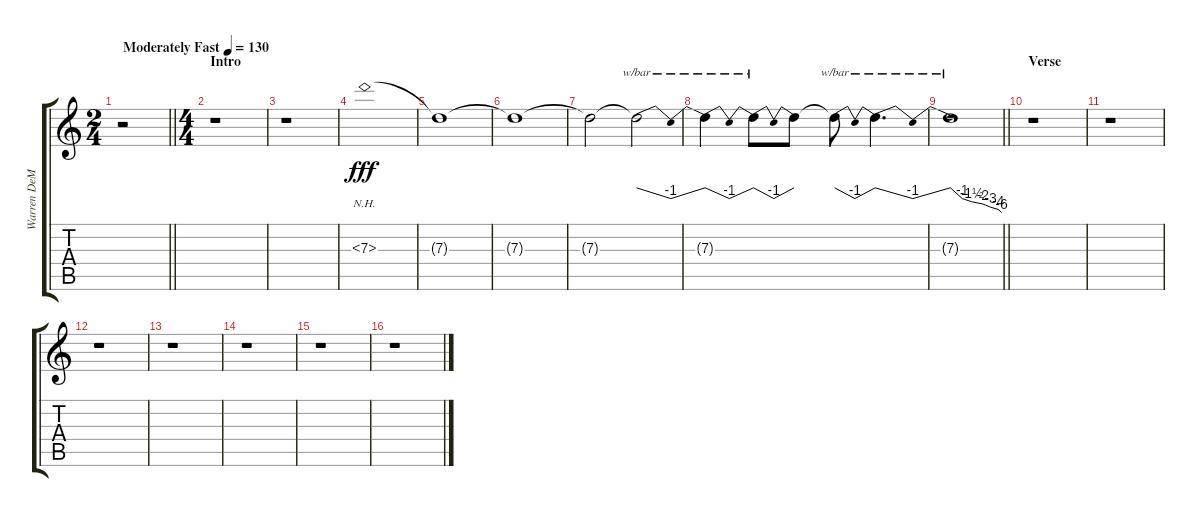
\track ("Warren DeMartini - Lead Guitar" "Warren DeM") {instrument distortionguitar}
\staff {score tabs}
\tuning (E4 B3 G3 D3 A2 D2) {hide}
\ts (2 4)
\tempo (130 "Moderately Fast")
\clef g2
\barLineRight lightlight
\ks c
r.2{dy fff instrument distortionguitar} |
\ts (4 4)
\section ("" "Intro")
r.1 |
r.1 |
7.3{nh}.1 |
7.3{t}.1 |
7.3{t}.1 |
7.3{t}.2 7.3{t}.2{tbe (dip default 0 0 30 -4 60 0)} |
7.3{t}.4{tbe (dip default 0 0 30 -4 60 0)} 7.3{t}.8{tbe (dip default 0 0 30 -4 60 0)} 7.3{t}.8 7.3{t}.8{tbe (dip default 0 0 30 -4 60 0)} 7.3{t}.4{d tbe (dip default 0 0 30 -4 60 0)} |
\barLineRight lightlight
7.3{t}.1{tbe (custom default 0 0 14 -4 25 -6 38 -8 47 -12 56 -16 60 -24)} |
\section ("" "Verse")
r.1 |
r.1 |
r.1 |
r.1 |
r.1 |
r.1 |
r.1
